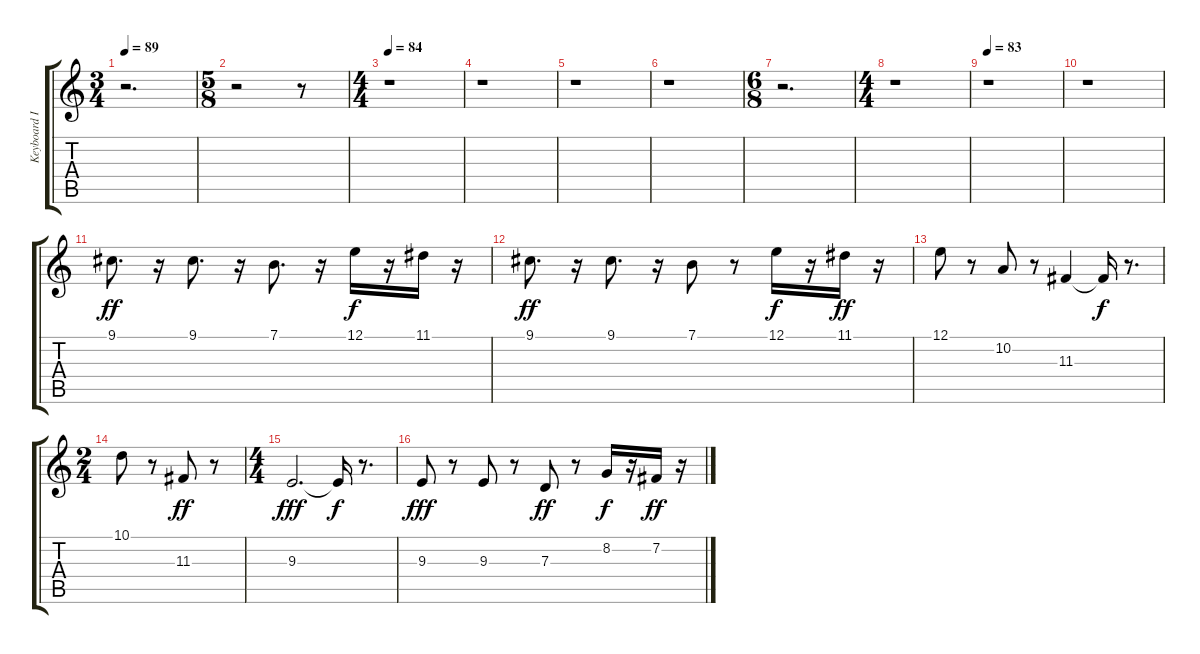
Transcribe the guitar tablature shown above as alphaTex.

\track ("Keyboard IV" "Keyboard I") {instrument tubularbells}
\staff {score tabs}
\tuning (E4 B3 G3 D3 A2 E2) {hide}
\ts (3 4)
\tempo 89
\clef g2
\ks c
r.2{d dy ff} |
\ts (5 8)
r.2 r.8 |
\ts (4 4)
\tempo 84
r.1 |
r.1 |
r.1 |
r.1 |
\ts (6 8)
r.2{d} |
\ts (4 4)
r.1 |
\tempo 83
r.1 |
r.1 |
9.1.8{d} r.16 9.1.8{d} r.16 7.1.8{d} r.16 12.1.16{dy f} r.16 11.1.16 r.16 |
9.1.8{d dy ff} r.16 9.1.8{d} r.16 7.1.8 r.8 12.1.16{dy f} r.16 11.1.16{dy ff} r.16 |
12.1.8 r.8 10.2.8 r.8 11.3.4 11.3{t}.16{dy f} r.8{d} |
\ts (2 4)
10.1.8 r.8 11.3.8{dy ff} r.8 |
\ts (4 4)
9.3.2{d dy fff} 9.3{t}.16{dy f} r.8{d} |
9.3.8{dy fff} r.8 9.3.8 r.8 7.3.8{dy ff} r.8 8.2.16{dy f} r.16 7.2.16{dy ff} r.16
